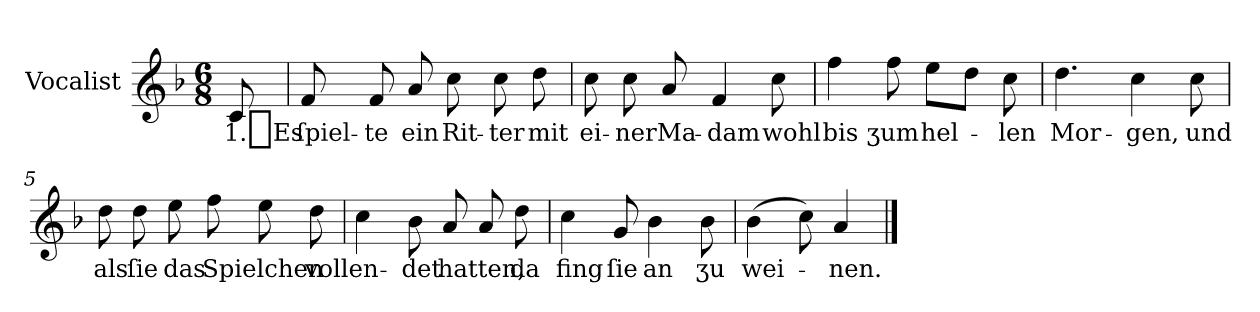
**kern	**text
*part1	*part1
*staff1	*staff1
*I"Vocalist	*
*k[b-]	*
*F:	*
*M6/8	*
=	=
8c	1._Es
=1	=1
8f	ſpiel-
8f	-te
8a	ein
8cc	Rit-
8cc	-ter
8dd	mit
=2	=2
8cc	ei-
8cc	-ner
8a	Ma-
4f	-dam
8cc	wohl
=3	=3
4ff	bis
8ff	ʒum
8eeL	hel-
8ddJ	.
8cc	-len
=4	=4
4.dd	Mor-
4cc	-gen,
8cc	und
=5	=5
8dd	als
8dd	ſie
8ee	das
8ff	Spielchen
8ee	.
8dd	vollen-
=6	=6
4cc	.
8b-	-det
8a	hatten,
8a	.
8dd	da
=7	=7
4cc	fing
8g	ſie
4b-	an
8b-	ʒu
=8	=8
(4b-	wei-
8cc)	.
4a	-nen.
==	==
*-	*-
